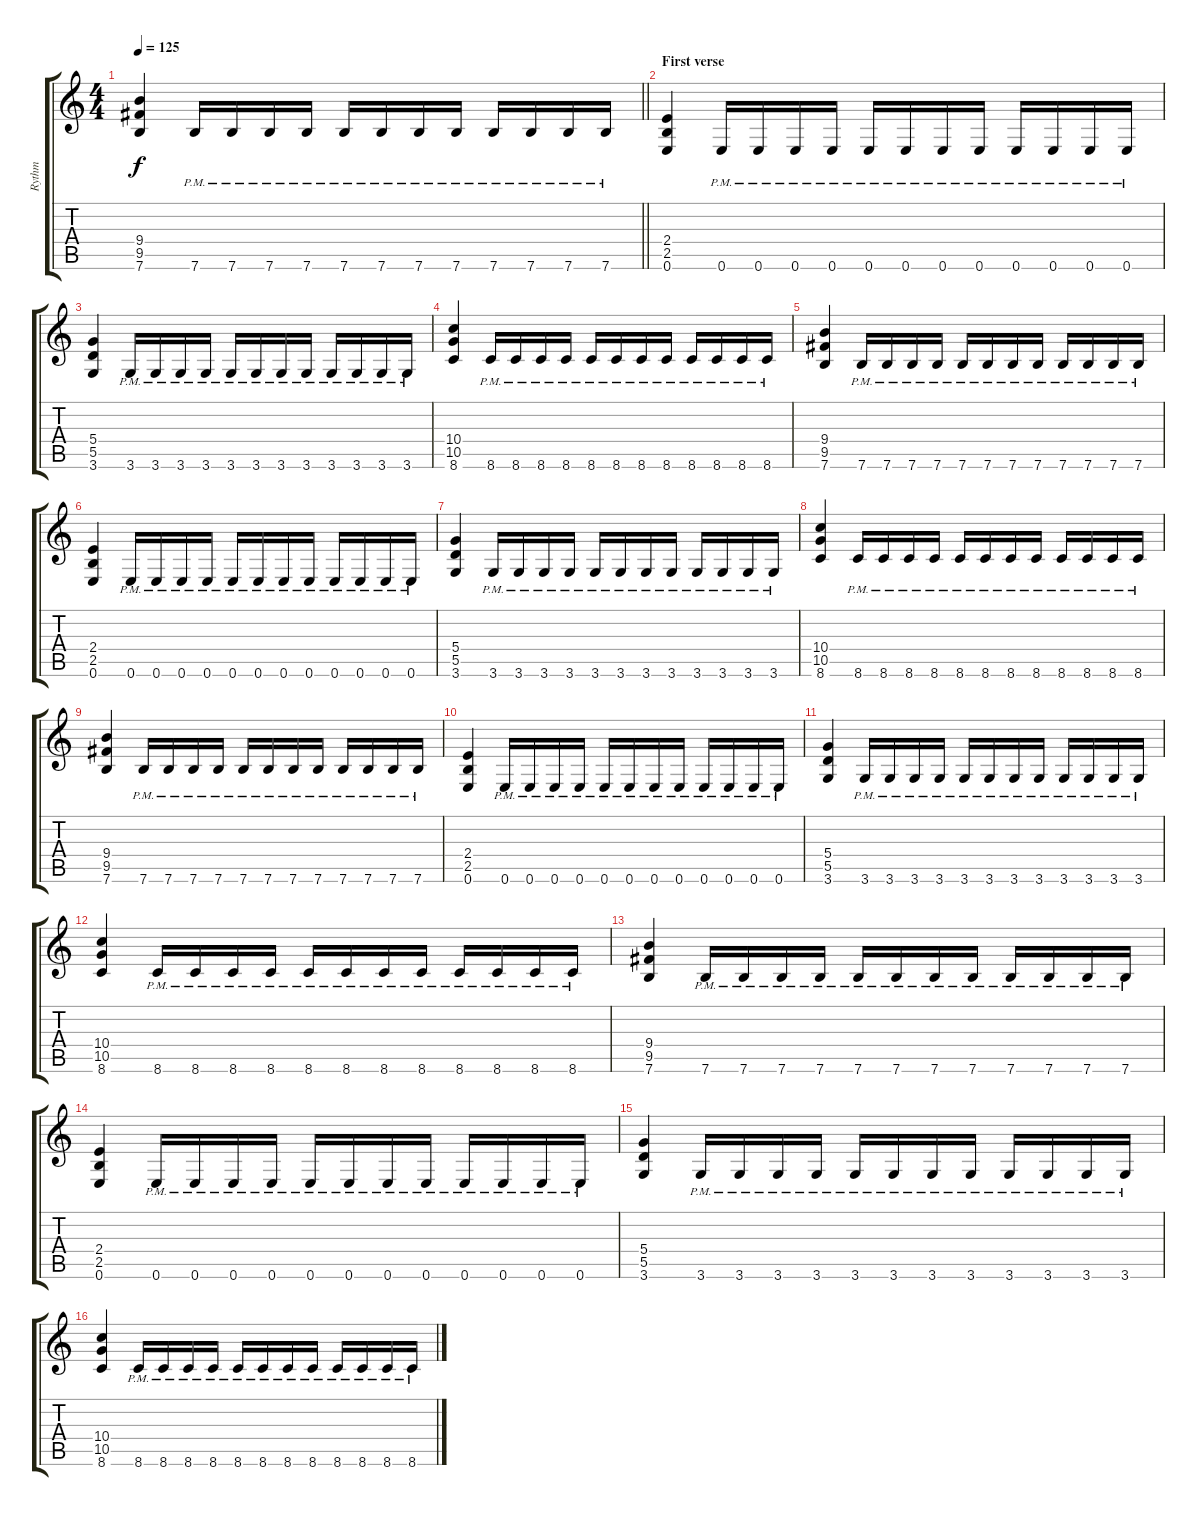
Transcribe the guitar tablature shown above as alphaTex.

\track ("Rythm" "Rythm") {instrument distortionguitar}
\staff {score tabs}
\tuning (E4 B3 G3 D3 A2 E2) {hide}
\ts (4 4)
\tempo 125
\clef g2
\barLineRight lightlight
\ks c
(9.4 9.5 7.6).4{dy f} 7.6{pm}.16 7.6{pm}.16 7.6{pm}.16 7.6{pm}.16 7.6{pm}.16 7.6{pm}.16 7.6{pm}.16 7.6{pm}.16 7.6{pm}.16 7.6{pm}.16 7.6{pm}.16 7.6{pm}.16 |
\section ("" "First verse")
(2.4 2.5 0.6).4 0.6{pm}.16 0.6{pm}.16 0.6{pm}.16 0.6{pm}.16 0.6{pm}.16 0.6{pm}.16 0.6{pm}.16 0.6{pm}.16 0.6{pm}.16 0.6{pm}.16 0.6{pm}.16 0.6{pm}.16 |
(5.4 5.5 3.6).4 3.6{pm}.16 3.6{pm}.16 3.6{pm}.16 3.6{pm}.16 3.6{pm}.16 3.6{pm}.16 3.6{pm}.16 3.6{pm}.16 3.6{pm}.16 3.6{pm}.16 3.6{pm}.16 3.6{pm}.16 |
(10.4 10.5 8.6).4 8.6{pm}.16 8.6{pm}.16 8.6{pm}.16 8.6{pm}.16 8.6{pm}.16 8.6{pm}.16 8.6{pm}.16 8.6{pm}.16 8.6{pm}.16 8.6{pm}.16 8.6{pm}.16 8.6{pm}.16 |
(9.4 9.5 7.6).4 7.6{pm}.16 7.6{pm}.16 7.6{pm}.16 7.6{pm}.16 7.6{pm}.16 7.6{pm}.16 7.6{pm}.16 7.6{pm}.16 7.6{pm}.16 7.6{pm}.16 7.6{pm}.16 7.6{pm}.16 |
(2.4 2.5 0.6).4 0.6{pm}.16 0.6{pm}.16 0.6{pm}.16 0.6{pm}.16 0.6{pm}.16 0.6{pm}.16 0.6{pm}.16 0.6{pm}.16 0.6{pm}.16 0.6{pm}.16 0.6{pm}.16 0.6{pm}.16 |
(5.4 5.5 3.6).4 3.6{pm}.16 3.6{pm}.16 3.6{pm}.16 3.6{pm}.16 3.6{pm}.16 3.6{pm}.16 3.6{pm}.16 3.6{pm}.16 3.6{pm}.16 3.6{pm}.16 3.6{pm}.16 3.6{pm}.16 |
(10.4 10.5 8.6).4 8.6{pm}.16 8.6{pm}.16 8.6{pm}.16 8.6{pm}.16 8.6{pm}.16 8.6{pm}.16 8.6{pm}.16 8.6{pm}.16 8.6{pm}.16 8.6{pm}.16 8.6{pm}.16 8.6{pm}.16 |
(9.4 9.5 7.6).4 7.6{pm}.16 7.6{pm}.16 7.6{pm}.16 7.6{pm}.16 7.6{pm}.16 7.6{pm}.16 7.6{pm}.16 7.6{pm}.16 7.6{pm}.16 7.6{pm}.16 7.6{pm}.16 7.6{pm}.16 |
(2.4 2.5 0.6).4 0.6{pm}.16 0.6{pm}.16 0.6{pm}.16 0.6{pm}.16 0.6{pm}.16 0.6{pm}.16 0.6{pm}.16 0.6{pm}.16 0.6{pm}.16 0.6{pm}.16 0.6{pm}.16 0.6{pm}.16 |
(5.4 5.5 3.6).4 3.6{pm}.16 3.6{pm}.16 3.6{pm}.16 3.6{pm}.16 3.6{pm}.16 3.6{pm}.16 3.6{pm}.16 3.6{pm}.16 3.6{pm}.16 3.6{pm}.16 3.6{pm}.16 3.6{pm}.16 |
(10.4 10.5 8.6).4 8.6{pm}.16 8.6{pm}.16 8.6{pm}.16 8.6{pm}.16 8.6{pm}.16 8.6{pm}.16 8.6{pm}.16 8.6{pm}.16 8.6{pm}.16 8.6{pm}.16 8.6{pm}.16 8.6{pm}.16 |
(9.4 9.5 7.6).4 7.6{pm}.16 7.6{pm}.16 7.6{pm}.16 7.6{pm}.16 7.6{pm}.16 7.6{pm}.16 7.6{pm}.16 7.6{pm}.16 7.6{pm}.16 7.6{pm}.16 7.6{pm}.16 7.6{pm}.16 |
(2.4 2.5 0.6).4 0.6{pm}.16 0.6{pm}.16 0.6{pm}.16 0.6{pm}.16 0.6{pm}.16 0.6{pm}.16 0.6{pm}.16 0.6{pm}.16 0.6{pm}.16 0.6{pm}.16 0.6{pm}.16 0.6{pm}.16 |
(5.4 5.5 3.6).4 3.6{pm}.16 3.6{pm}.16 3.6{pm}.16 3.6{pm}.16 3.6{pm}.16 3.6{pm}.16 3.6{pm}.16 3.6{pm}.16 3.6{pm}.16 3.6{pm}.16 3.6{pm}.16 3.6{pm}.16 |
(10.4 10.5 8.6).4 8.6{pm}.16 8.6{pm}.16 8.6{pm}.16 8.6{pm}.16 8.6{pm}.16 8.6{pm}.16 8.6{pm}.16 8.6{pm}.16 8.6{pm}.16 8.6{pm}.16 8.6{pm}.16 8.6{pm}.16
